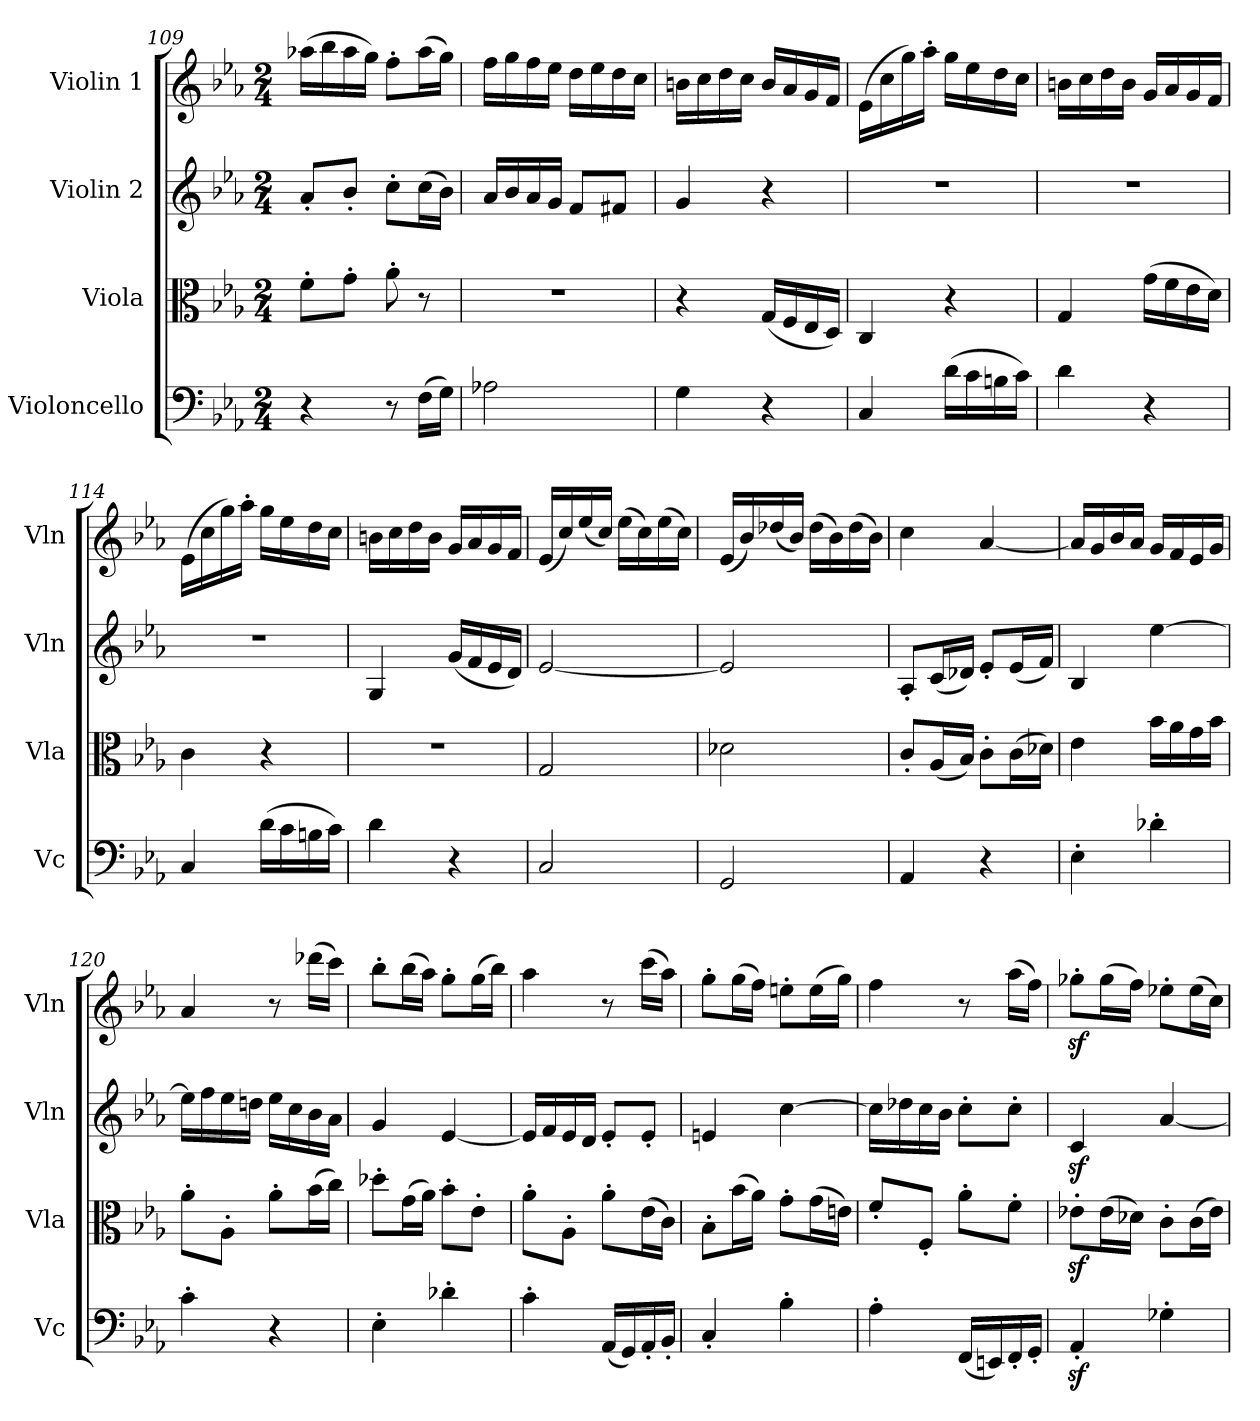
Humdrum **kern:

**kern	**kern	**kern	**kern
*part4	*part3	*part2	*part1
*staff4	*staff3	*staff2	*staff1
*I"Violoncello	*I"Viola	*I"Violin 2	*I"Violin 1
*I'Vc	*I'Vla	*I'Vln	*I'Vln
*clefF4	*clefC3	*clefG2	*clefG2
*k[b-e-a-]	*k[b-e-a-]	*k[b-e-a-]	*k[b-e-a-]
*M2/4	*M2/4	*M2/4	*M2/4
=109	=109	=109	=109
4r	8f'\L	8a-'/L	(>16aa-X\LL
.	.	.	16bb-\
.	8g'\J	8b-'/J	16aa-\
.	.	.	16gg\JJ)
8r	8a-'\	8cc'\L	8ff'\L
(>16F\LL	8r	(>16cc\L	(>16aa-\L
16G\JJ)	.	16b-\JJ)	16gg\JJ)
=110	=110	=110	=110
2A-X\	2r	16a-/LL	16ff\LL
.	.	16b-/	16gg\
.	.	16a-/	16ff\
.	.	16g/JJ	16ee-\JJ
.	.	8f/L	16dd\LL
.	.	.	16ee-\
.	.	8f#X/J	16dd\
.	.	.	16cc\JJ
=111	=111	=111	=111
4G\	4r	4g/	16bn\LL
.	.	.	16cc\
.	.	.	16dd\
.	.	.	16cc\JJ
4r	(<16G/LL	4r	16b/LL
.	16F/	.	16a-/
.	16E-/	.	16g/
.	16D/JJ)	.	16f/JJ
=112	=112	=112	=112
4C/	4C/	2r	(>16e-\LL
.	.	.	16cc\
.	.	.	16gg\)
.	.	.	16aa-'\JJ
(>16d\LL	4r	.	16gg\LL
16c\	.	.	16ee-\
16Bn\	.	.	16dd\
16c\JJ)	.	.	16cc\JJ
=113	=113	=113	=113
4d\	4G/	2r	16bn\LL
.	.	.	16cc\
.	.	.	16dd\
.	.	.	16b\JJ
4r	(>16g\LL	.	16g/LL
.	16f\	.	16a-/
.	16e-\	.	16g/
.	16d\JJ)	.	16f/JJ
!!LO:LB:g=z
=114	=114	=114	=114
4C/	4c\	2r	(>16e-\LL
.	.	.	16cc\
.	.	.	16gg\)
.	.	.	16aa-'\JJ
(>16d\LL	4r	.	16gg\LL
16c\	.	.	16ee-\
16Bn\	.	.	16dd\
16c\JJ)	.	.	16cc\JJ
=115	=115	=115	=115
4d\	2r	4G/	16bn\LL
.	.	.	16cc\
.	.	.	16dd\
.	.	.	16b\JJ
4r	.	(<16g/LL	16g/LL
.	.	16f/	16a-/
.	.	16e-/	16g/
.	.	16d/JJ)	16f/JJ
=116	=116	=116	=116
2C/	2G/	[2e-/	(<16e-/LL
.	.	.	16cc/)
.	.	.	(<16ee-/
.	.	.	16cc/JJ)
.	.	.	(>16ee-\LL
.	.	.	16cc\)
.	.	.	(>16ee-\
.	.	.	16cc\JJ)
=117	=117	=117	=117
2GG/	2d-X\	2e-/]	(<16e-/LL
.	.	.	16b-/)
.	.	.	(<16dd-X/
.	.	.	16b-/JJ)
.	.	.	(>16dd-\LL
.	.	.	16b-\)
.	.	.	(>16dd-\
.	.	.	16b-\JJ)
=118	=118	=118	=118
4AA-/	8c'/L	8A-'/L	4cc\
.	(<16A-/L	(<16c/L	.
.	16B-/JJ)	16d-X/JJ)	.
4r	8c'\L	8e-'/L	[4a-/
.	(>16c\L	(<16e-/L	.
.	16d-X\JJ)	16f/JJ)	.
=119	=119	=119	=119
4E-'\	4e-\	4B-/	16a-/LL]
.	.	.	16g/
.	.	.	16b-/
.	.	.	16a-/JJ
4d-X'\	16b-\LL	[4ee-\	16g/LL
.	16a-\	.	16f/
.	16g\	.	16e-/
.	16b-\JJ	.	16g/JJ
!!LO:LB:g=z
=120	=120	=120	=120
4c'\	8a-'\L	16ee-\LL]	4a-/
.	.	16ff\	.
.	8A-'\J	16ee-\	.
.	.	16ddn\JJ	.
4r	8a-'\L	16ee-\LL	8r
.	.	16cc\	.
.	(>16b-\L	16b-\	(>16ddd-X\LL
.	16cc\JJ)	16a-\JJ	16ccc\JJ)
=121	=121	=121	=121
4E-'\	8dd-X'\L	4g/	8bb-'\L
.	(>16g\L	.	(>16bb-\L
.	16a-\JJ)	.	16aa-\JJ)
4d-X'\	8b-'\L	[4e-/	8gg'\L
.	8e-'\J	.	(>16gg\L
.	.	.	16bb-\JJ)
=122	=122	=122	=122
4c'\	8a-'\L	16e-/LL]	4aa-\
.	.	16f/	.
.	8A-'\J	16e-/	.
.	.	16d/JJ	.
(<16AA-/LL	8a-'\L	8e-'/L	8r
16GG/)	.	.	.
16AA-'/	(>16e-\L	8e-'/J	(>16ccc\LL
16BB-'/JJ	16c\JJ)	.	16aa-\JJ)
=123	=123	=123	=123
4C'/	8B-'\L	4en/	8gg'\L
.	(>16b-\L	.	(>16gg\L
.	16a-\JJ)	.	16ff\JJ)
4B-'\	8g'\L	[4cc\	8een'\L
.	(>16g\L	.	(>16ee\L
.	16en\JJ)	.	16gg\JJ)
=124	=124	=124	=124
4A-'\	8f'/L	16cc\LL]	4ff\
.	.	16dd-X\	.
.	8F'/J	16cc\	.
.	.	16b-\JJ	.
(<16FF/LL	8a-'\L	8cc'\L	8r
16EEn/)	.	.	.
16FF'/	8f'\J	8cc'\J	(>16aa-\LL
16GG'/JJ	.	.	16ff\JJ)
=125	=125	=125	=125
4AA-z<'/	8e-Xz<'\L	4cz</	8gg-Xz<'\L
.	(>16e-\L	.	(>16gg-\L
.	16d-X\JJ)	.	16ff\JJ)
4G-X'\	8c'\L	[4a-/	8ee-X'\L
.	(>16c\L	.	(>16ee-\L
.	16e-\JJ)	.	16cc\JJ)
=	=	=	=
*-	*-	*-	*-
